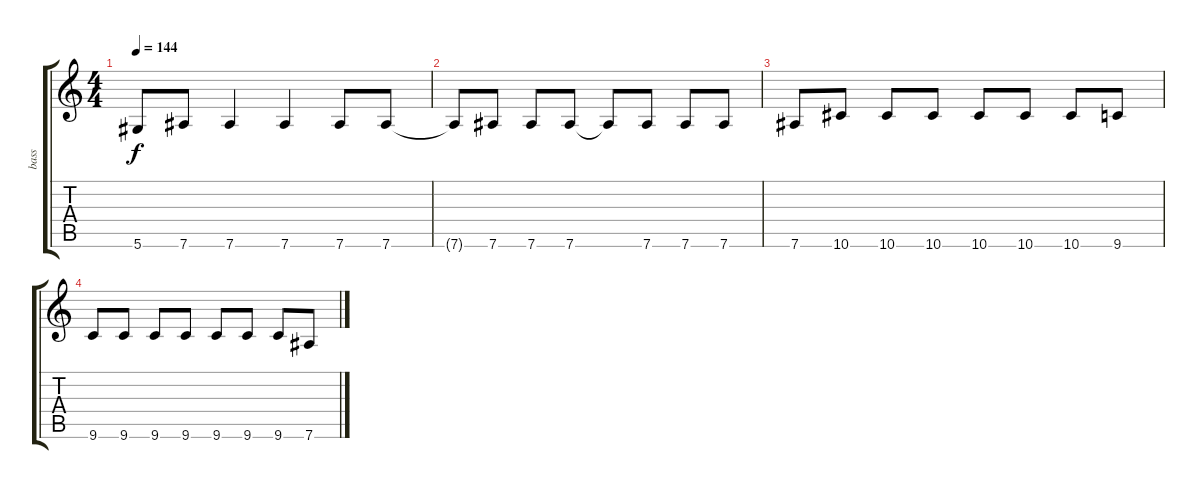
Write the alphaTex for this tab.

\track ("bass" "bass") {instrument slapbass1}
\staff {score tabs}
\tuning (Eb4 Bb3 Gb3 Db3 Ab2 Eb2) {hide}
\ts (4 4)
\tempo 144
\clef g2
\ks c
5.6.8{dy f} 7.6.8 7.6.4 7.6.4 7.6.8 7.6.8 |
7.6{t}.8 7.6.8 7.6.8 7.6.8 7.6{t}.8 7.6.8 7.6.8 7.6.8 |
7.6.8 10.6.8 10.6.8 10.6.8 10.6.8 10.6.8 10.6.8 9.6.8 |
9.6.8 9.6.8 9.6.8 9.6.8 9.6.8 9.6.8 9.6.8 7.6.8
